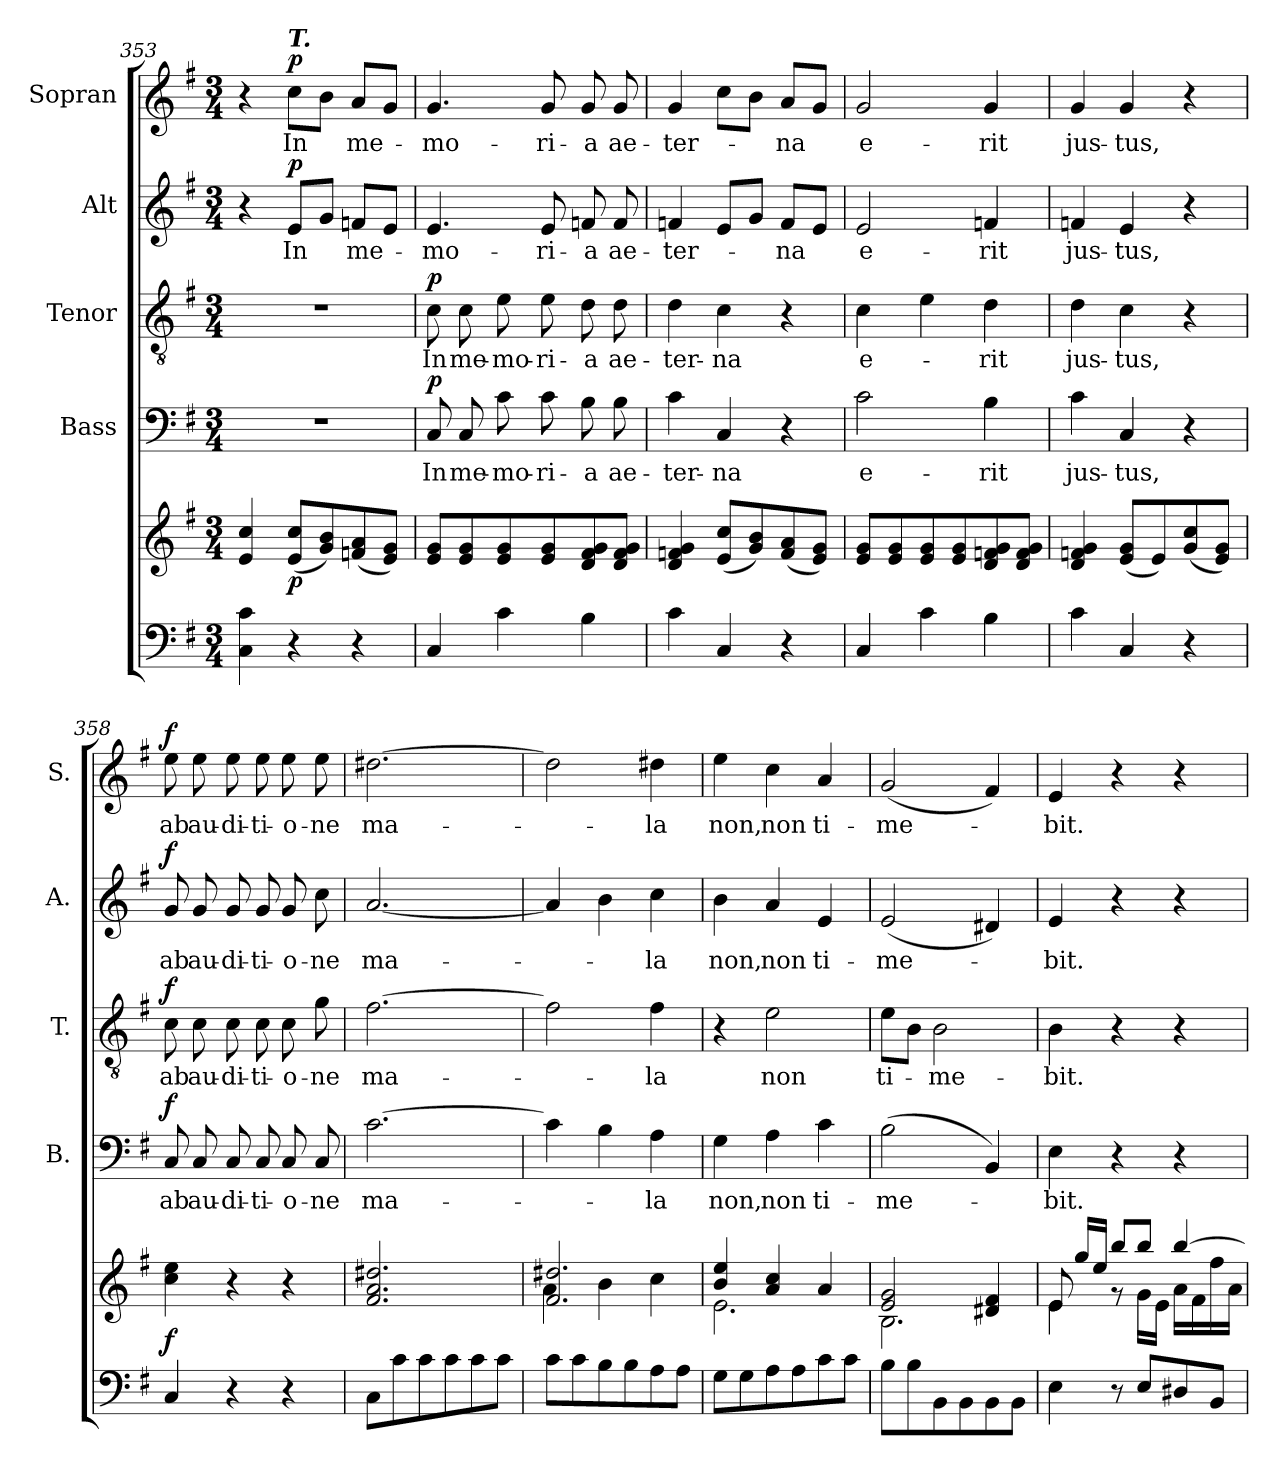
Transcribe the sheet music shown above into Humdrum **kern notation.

**kern	**kern	**dynam	**kern	**text	**dynam	**kern	**text	**dynam	**kern	**text	**dynam	**kern	**text	**dynam
*part5	*part5	*part5	*part4	*part4	*part4	*part3	*part3	*part3	*part2	*part2	*part2	*part1	*part1	*part1
*staff6	*staff5	*staff5/6	*staff4	*staff4	*staff4	*staff3	*staff3	*staff3	*staff2	*staff2	*staff2	*staff1	*staff1	*staff1
*	*	*	*I"Bass	*	*	*I"Tenor	*	*	*I"Alt	*	*	*I"Sopran	*	*
*	*	*	*I'B.	*	*	*I'T.	*	*	*I'A.	*	*	*I'S.	*	*
*clefF4	*clefG2	*	*clefF4	*	*	*clefGv2	*	*	*clefG2	*	*	*clefG2	*	*
*k[f#]	*k[f#]	*	*k[f#]	*	*	*k[f#]	*	*	*k[f#]	*	*	*k[f#]	*	*
*G:	*G:	*	*G:	*	*	*G:	*	*	*G:	*	*	*G:	*	*
*M3/4	*M3/4	*	*M3/4	*	*	*M3/4	*	*	*M3/4	*	*	*M3/4	*	*
=353	=353	=353	=353	=353	=353	=353	=353	=353	=353	=353	=353	=353	=353	=353
4C\ 4c\	4e/ 4cc/	.	2.r	.	.	2.r	.	.	4r	.	.	4r	.	.
!	!	!	!	!	!	!	!	!	!	!	!	!LO:TX:a:Bi:t=T.	!	!
!	!	!LO:DY:b	!	!	!	!	!	!	!	!LO:LY:b	!LO:DY:a	!	!LO:LY:b	!LO:DY:a
4r	(<8e/ 8cc/L	p	.	.	.	.	.	.	8e/L	In	p	8cc\L	In	p
.	8g/ 8b/)	.	.	.	.	.	.	.	8g/J	.	.	8b\J	.	.
!	!	!	!	!	!	!	!	!	!	!LO:LY:b	!	!	!LO:LY:b	!
4r	(<8fn/ 8a/	.	.	.	.	.	.	.	8fn/L	me-	.	8a/L	me-	.
.	8e/ 8g/J)	.	.	.	.	.	.	.	8e/J	.	.	8g/J	.	.
=354	=354	=354	=354	=354	=354	=354	=354	=354	=354	=354	=354	=354	=354	=354
!	!	!	!	!LO:LY:b	!LO:DY:a	!	!LO:LY:b	!LO:DY:a	!	!LO:LY:b	!	!	!LO:LY:b	!
4C/	8e/ 8g/L	.	8C/	In	p	8c\	In	p	4.e/	-mo-	.	4.g/	-mo-	.
!	!	!	!	!LO:LY:b	!	!	!LO:LY:b	!	!	!	!	!	!	!
.	8e/ 8g/	.	8C/	me-	.	8c\	me-	.	.	.	.	.	.	.
!	!	!	!	!LO:LY:b	!	!	!LO:LY:b	!	!	!	!	!	!	!
4c\	8e/ 8g/	.	8c\	-mo-	.	8e\	-mo-	.	.	.	.	.	.	.
!	!	!	!	!LO:LY:b	!	!	!LO:LY:b	!	!	!LO:LY:b	!	!	!LO:LY:b	!
.	8e/ 8g/	.	8c\	-ri-	.	8e\	-ri-	.	8e/	-ri-	.	8g/	-ri-	.
!	!	!	!	!LO:LY:b	!	!	!LO:LY:b	!	!	!LO:LY:b	!	!	!LO:LY:b	!
4B\	8d/ 8f#/ 8g/	.	8B\	-a	.	8d\	-a	.	8fn/	-a	.	8g/	-a	.
!	!	!	!	!LO:LY:b	!	!	!LO:LY:b	!	!	!LO:LY:b	!	!	!LO:LY:b	!
.	8d/ 8f#/ 8g/J	.	8B\	ae-	.	8d\	ae-	.	8f/	ae-	.	8g/	ae-	.
=355	=355	=355	=355	=355	=355	=355	=355	=355	=355	=355	=355	=355	=355	=355
!	!	!	!	!LO:LY:b	!	!	!LO:LY:b	!	!	!LO:LY:b	!	!	!LO:LY:b	!
4c\	4d/ 4fn/ 4g/	.	4c\	-ter-	.	4d\	-ter-	.	4fn/	-ter-	.	4g/	-ter-	.
!	!	!	!	!LO:LY:b	!	!	!LO:LY:b	!	!	!	!	!	!	!
4C/	(<8e/ 8cc/L	.	4C/	-na	.	4c\	-na	.	8e/L	.	.	8cc\L	.	.
.	8g/ 8b/)	.	.	.	.	.	.	.	8g/J	.	.	8b\J	.	.
!	!	!	!	!	!	!	!	!	!	!LO:LY:b	!	!	!LO:LY:b	!
4r	(<8f/ 8a/	.	4r	.	.	4r	.	.	8f/L	-na	.	8a/L	-na	.
.	8e/ 8g/J)	.	.	.	.	.	.	.	8e/J	.	.	8g/J	.	.
=356	=356	=356	=356	=356	=356	=356	=356	=356	=356	=356	=356	=356	=356	=356
!	!	!	!	!LO:LY:b	!	!	!LO:LY:b	!	!	!LO:LY:b	!	!	!LO:LY:b	!
4C/	8e/ 8g/L	.	2c\	e-	.	4c\	e-	.	2e/	e-	.	2g/	e-	.
.	8e/ 8g/	.	.	.	.	.	.	.	.	.	.	.	.	.
4c\	8e/ 8g/	.	.	.	.	4e\	.	.	.	.	.	.	.	.
.	8e/ 8g/	.	.	.	.	.	.	.	.	.	.	.	.	.
!	!	!	!	!LO:LY:b	!	!	!LO:LY:b	!	!	!LO:LY:b	!	!	!LO:LY:b	!
4B\	8d/ 8fn/ 8g/	.	4B\	-rit	.	4d\	-rit	.	4fn/	-rit	.	4g/	-rit	.
.	8d/ 8f/ 8g/J	.	.	.	.	.	.	.	.	.	.	.	.	.
!!LO:LB:g=z
=357	=357	=357	=357	=357	=357	=357	=357	=357	=357	=357	=357	=357	=357	=357
!	!	!	!	!LO:LY:b	!	!	!LO:LY:b	!	!	!LO:LY:b	!	!	!LO:LY:b	!
4c\	4d/ 4fn/ 4g/	.	4c\	jus-	.	4d\	jus-	.	4fn/	jus-	.	4g/	jus-	.
!	!	!	!	!LO:LY:b	!	!	!LO:LY:b	!	!	!LO:LY:b	!	!	!LO:LY:b	!
4C/	(<8e/ 8g/L	.	4C/	-tus,	.	4c\	-tus,	.	4e/	-tus,	.	4g/	-tus,	.
.	8e/)	.	.	.	.	.	.	.	.	.	.	.	.	.
4r	(<8g/ 8cc/	.	4r	.	.	4r	.	.	4r	.	.	4r	.	.
.	8e/ 8g/J)	.	.	.	.	.	.	.	.	.	.	.	.	.
=358	=358	=358	=358	=358	=358	=358	=358	=358	=358	=358	=358	=358	=358	=358
!	!	!LO:DY:a=2	!	!LO:LY:b	!LO:DY:a	!	!LO:LY:b	!LO:DY:a	!	!LO:LY:b	!LO:DY:a	!	!LO:LY:b	!LO:DY:a
4C/	4cc\ 4ee\	f	8C/	ab	f	8c\	ab	f	8g/	ab	f	8ee\	ab	f
!	!	!	!	!LO:LY:b	!	!	!LO:LY:b	!	!	!LO:LY:b	!	!	!LO:LY:b	!
.	.	.	8C/	au-	.	8c\	au-	.	8g/	au-	.	8ee\	au-	.
!	!	!	!	!LO:LY:b	!	!	!LO:LY:b	!	!	!LO:LY:b	!	!	!LO:LY:b	!
4r	4r	.	8C/	-di-	.	8c\	-di-	.	8g/	-di-	.	8ee\	-di-	.
!	!	!	!	!LO:LY:b	!	!	!LO:LY:b	!	!	!LO:LY:b	!	!	!LO:LY:b	!
.	.	.	8C/	-ti-	.	8c\	-ti-	.	8g/	-ti-	.	8ee\	-ti-	.
!	!	!	!	!LO:LY:b	!	!	!LO:LY:b	!	!	!LO:LY:b	!	!	!LO:LY:b	!
4r	4r	.	8C/	-o-	.	8c\	-o-	.	8g/	-o-	.	8ee\	-o-	.
!	!	!	!	!LO:LY:b	!	!	!LO:LY:b	!	!	!LO:LY:b	!	!	!LO:LY:b	!
.	.	.	8C/	-ne	.	8g\	-ne	.	8cc\	-ne	.	8ee\	-ne	.
=359	=359	=359	=359	=359	=359	=359	=359	=359	=359	=359	=359	=359	=359	=359
!	!	!	!	!LO:LY:b	!	!	!LO:LY:b	!	!	!LO:LY:b	!	!	!LO:LY:b	!
8C\L	2.f#/ 2.a/ 2.dd#X/	.	[2.c\	ma-	.	[2.f#\	ma-	.	[2.a/	ma-	.	[2.dd#X\	ma-	.
8c\	.	.	.	.	.	.	.	.	.	.	.	.	.	.
8c\	.	.	.	.	.	.	.	.	.	.	.	.	.	.
8c\	.	.	.	.	.	.	.	.	.	.	.	.	.	.
8c\	.	.	.	.	.	.	.	.	.	.	.	.	.	.
8c\J	.	.	.	.	.	.	.	.	.	.	.	.	.	.
=360	=360	=360	=360	=360	=360	=360	=360	=360	=360	=360	=360	=360	=360	=360
*	*^	*	*	*	*	*	*	*	*	*	*	*	*	*
8c\L	2.f#/ 2.dd#X/	4a\	.	4c\]	.	.	2f#\]	.	.	4a/]	.	.	2dd#\]	.	.
8c\	.	.	.	.	.	.	.	.	.	.	.	.	.	.	.
8B\	.	4b\	.	4B\	.	.	.	.	.	4b\	.	.	.	.	.
8B\	.	.	.	.	.	.	.	.	.	.	.	.	.	.	.
!	!	!	!	!	!LO:LY:b	!	!	!LO:LY:b	!	!	!LO:LY:b	!	!	!LO:LY:b	!
8A\	.	4cc\	.	4A\	-la	.	4f#\	-la	.	4cc\	-la	.	4dd#X\	-la	.
8A\J	.	.	.	.	.	.	.	.	.	.	.	.	.	.	.
=361	=361	=361	=361	=361	=361	=361	=361	=361	=361	=361	=361	=361	=361	=361	=361
!	!	!	!	!	!LO:LY:b	!	!	!	!	!	!LO:LY:b	!	!	!LO:LY:b	!
8G\L	4b/ 4ee/	2.e\	.	4G\	non,	.	4r	.	.	4b\	non,	.	4ee\	non,	.
8G\	.	.	.	.	.	.	.	.	.	.	.	.	.	.	.
!	!	!	!	!	!LO:LY:b	!	!	!LO:LY:b	!	!	!LO:LY:b	!	!	!LO:LY:b	!
8A\	4a/ 4cc/	.	.	4A\	non	.	2e\	non	.	4a/	non	.	4cc\	non	.
8A\	.	.	.	.	.	.	.	.	.	.	.	.	.	.	.
!	!	!	!	!	!LO:LY:b	!	!	!	!	!	!LO:LY:b	!	!	!LO:LY:b	!
8c\	4a/	.	.	4c\	ti-	.	.	.	.	4e/	ti-	.	4a/	ti-	.
8c\J	.	.	.	.	.	.	.	.	.	.	.	.	.	.	.
=362	=362	=362	=362	=362	=362	=362	=362	=362	=362	=362	=362	=362	=362	=362	=362
!	!	!	!	!	!LO:LY:b	!	!	!LO:LY:b	!	!	!LO:LY:b	!	!	!LO:LY:b	!
8B\L	2e/ 2g/	2.B\	.	(>2B\	-me-	.	8e\L	ti-	.	(<2e/	-me-	.	(<2g/	-me-	.
8B\	.	.	.	.	.	.	8B\J	.	.	.	.	.	.	.	.
!	!	!	!	!	!	!	!	!LO:LY:b	!	!	!	!	!	!	!
8BB\	.	.	.	.	.	.	2B\	-me-	.	.	.	.	.	.	.
8BB\	.	.	.	.	.	.	.	.	.	.	.	.	.	.	.
8BB\	4d#X/ 4f#/	.	.	4BB/)	.	.	.	.	.	4d#X/)	.	.	4f#/)	.	.
8BB\J	.	.	.	.	.	.	.	.	.	.	.	.	.	.	.
!!LO:PB:g=z
=363	=363	=363	=363	=363	=363	=363	=363	=363	=363	=363	=363	=363	=363	=363	=363
!	!	!	!	!	!LO:LY:b	!	!	!LO:LY:b	!	!	!LO:LY:b	!	!	!LO:LY:b	!
4E\	8e/	4e\	.	4E\	-bit.	.	4B\	-bit.	.	4e/	-bit.	.	4e/	-bit.	.
.	16gg/LL	.	.	.	.	.	.	.	.	.	.	.	.	.	.
.	16ee/JJ	.	.	.	.	.	.	.	.	.	.	.	.	.	.
8r	8bb/L	8rf	.	4r	.	.	4r	.	.	4r	.	.	4r	.	.
8E/L	8bb/J	16g\LL	.	.	.	.	.	.	.	.	.	.	.	.	.
.	.	16e\JJ	.	.	.	.	.	.	.	.	.	.	.	.	.
8D#X/	[>4bb/	16a\LL	.	4r	.	.	4r	.	.	4r	.	.	4r	.	.
.	.	16f#\	.	.	.	.	.	.	.	.	.	.	.	.	.
8BB/J	.	16ff#\	.	.	.	.	.	.	.	.	.	.	.	.	.
.	.	16a\JJ	.	.	.	.	.	.	.	.	.	.	.	.	.
*	*v	*v	*	*	*	*	*	*	*	*	*	*	*	*	*
=	=	=	=	=	=	=	=	=	=	=	=	=	=	=
*-	*-	*-	*-	*-	*-	*-	*-	*-	*-	*-	*-	*-	*-	*-
